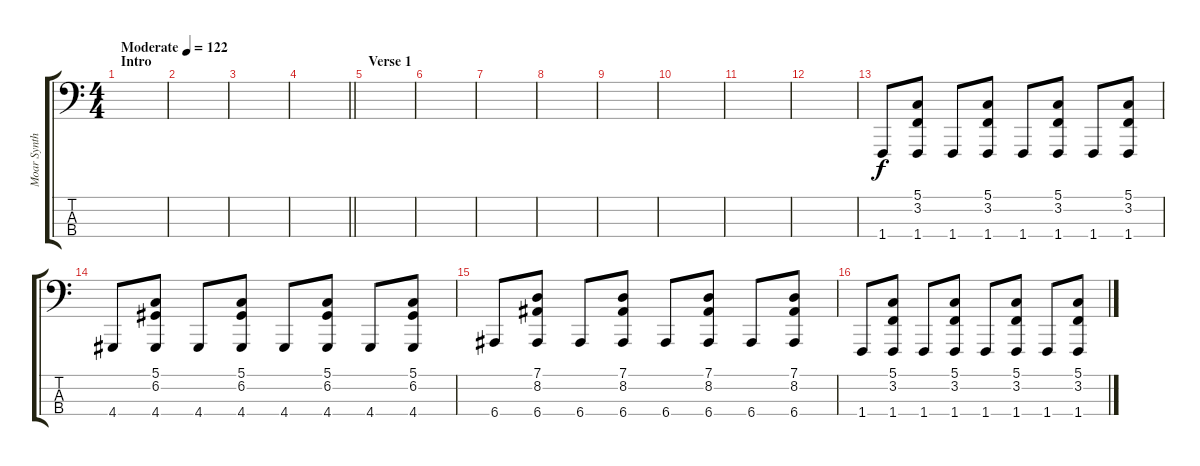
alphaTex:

\track ("Moar Synth" "Moar Synth") {instrument lead1square}
\staff {score tabs}
\tuning (G2 D2 A1 E1) {hide}
\ts (4 4)
\section ("" "Intro")
\tempo (122 "Moderate")
\clef f4
\ks c
|
|
|
\barLineRight lightlight
|
\section ("" "Verse 1")
|
|
|
|
|
|
|
|
1.4.8 (5.1 3.2 1.4).8 1.4.8 (5.1 3.2 1.4).8 1.4.8 (5.1 3.2 1.4).8 1.4.8 (5.1 3.2 1.4).8{txt ""} |
4.4.8 (5.1 6.2 4.4).8 4.4.8 (5.1 6.2 4.4).8 4.4.8 (5.1 6.2 4.4).8 4.4.8 (5.1 6.2 4.4).8 |
6.4.8 (7.1 8.2 6.4).8 6.4.8 (7.1 8.2 6.4).8 6.4.8 (7.1 8.2 6.4).8 6.4.8 (7.1 8.2 6.4).8 |
1.4.8 (5.1 3.2 1.4).8 1.4.8 (5.1 3.2 1.4).8 1.4.8 (5.1 3.2 1.4).8 1.4.8 (5.1 3.2 1.4).8
